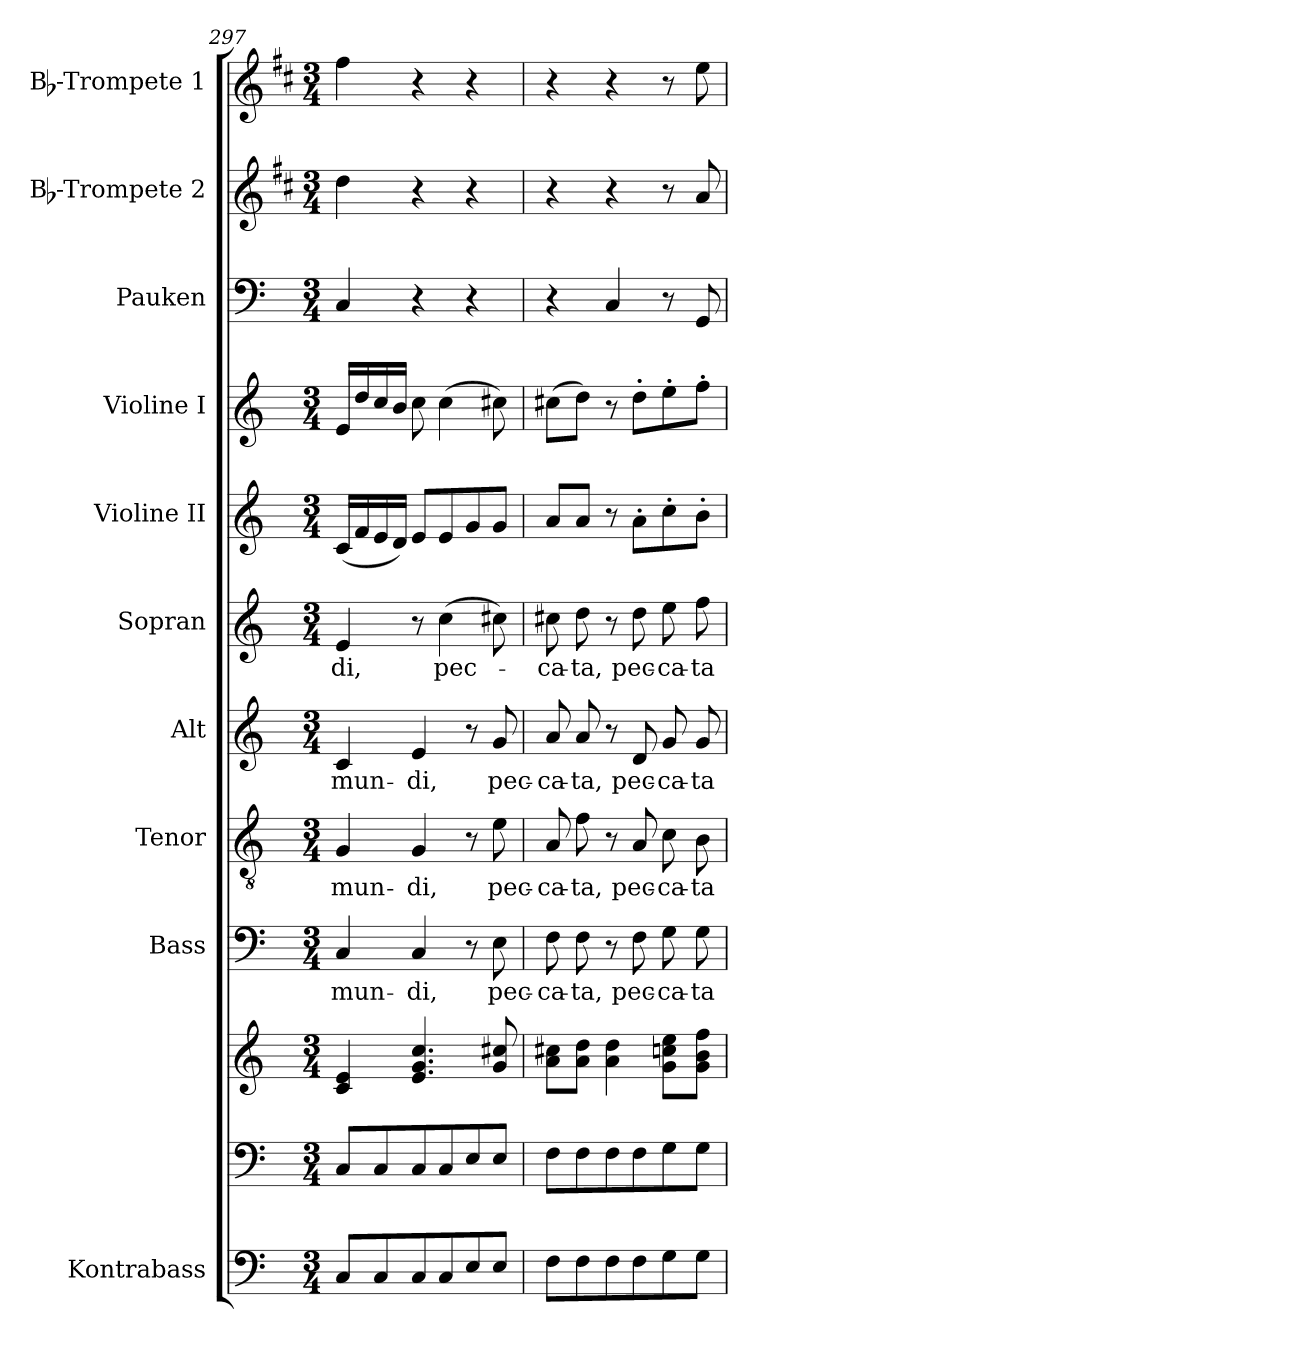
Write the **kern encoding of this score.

**kern	**kern	**kern	**kern	**text	**kern	**text	**kern	**text	**kern	**text	**kern	**kern	**kern	**kern	**kern
*part11	*part10	*part10	*part9	*part9	*part8	*part8	*part7	*part7	*part6	*part6	*part5	*part4	*part3	*part2	*part1
*staff12	*staff11	*staff10	*staff9	*staff9	*staff8	*staff8	*staff7	*staff7	*staff6	*staff6	*staff5	*staff4	*staff3	*staff2	*staff1
*I"Kontrabass	*	*	*I"Bass	*	*I"Tenor	*	*I"Alt	*	*I"Sopran	*	*I"Violine II	*I"Violine I	*I"Pauken	*I"Bb-Trompete 2	*I"Bb-Trompete 1
*I'Kb.	*	*	*I'B.	*	*I'T.	*	*I'A.	*	*I'S.	*	*I'Vl. II	*I'Vl. I	*I'Pk.	*I'Bb Trp. 2	*I'Bb Trp. 1
!!LO:PB:g=z
*clefF4	*clefF4	*clefG2	*clefF4	*	*clefGv2	*	*clefG2	*	*clefG2	*	*clefG2	*clefG2	*clefF4	*clefG2	*clefG2
*ITrd7c12	*	*	*	*	*	*	*	*	*	*	*	*	*	*ITrd1c2	*ITrd1c2
*k[]	*k[]	*k[]	*k[]	*	*k[]	*	*k[]	*	*k[]	*	*k[]	*k[]	*k[]	*k[]	*k[]
*C:	*C:	*C:	*C:	*	*C:	*	*C:	*	*C:	*	*C:	*C:	*C:	*C:	*C:
*M3/4	*M3/4	*M3/4	*M3/4	*	*M3/4	*	*M3/4	*	*M3/4	*	*M3/4	*M3/4	*M3/4	*M3/4	*M3/4
=297	=297	=297	=297	=297	=297	=297	=297	=297	=297	=297	=297	=297	=297	=297	=297
!	!	!	!	!LO:LY:b	!	!LO:LY:b	!	!LO:LY:b	!	!LO:LY:b	!	!	!	!	!
8CC/L	8C/L	4c/ 4e/	4C/	mun-	4G/	mun-	4c/	mun-	4e/	-di,	(<16c/LL	16e/LL	4C/	4cc\	4ee\
.	.	.	.	.	.	.	.	.	.	.	16f/	16dd/	.	.	.
8CC/	8C/	.	.	.	.	.	.	.	.	.	16e/	16cc/	.	.	.
.	.	.	.	.	.	.	.	.	.	.	16d/JJ)	16b/JJ	.	.	.
!	!	!	!	!LO:LY:b	!	!LO:LY:b	!	!LO:LY:b	!	!	!	!	!	!	!
8CC/	8C/	4.e/ 4.g/ 4.cc/	4C/	-di,	4G/	-di,	4e/	-di,	8r	.	8e/L	8cc\	4r	4r	4r
!	!	!	!	!	!	!	!	!	!	!LO:LY:b	!	!	!	!	!
8CC/	8C/	.	.	.	.	.	.	.	(>4cc\	pec-	8e/	(>4cc\	.	.	.
8EE/	8E/	.	8r	.	8r	.	8r	.	.	.	8g/	.	4r	4r	4r
!	!	!	!	!LO:LY:b	!	!LO:LY:b	!	!LO:LY:b	!	!	!	!	!	!	!
8EE/J	8E/J	8g/ 8cc#X/	8E\	pec-	8e\	pec-	8g/	pec-	8cc#X\)	.	8g/J	8cc#X\)	.	.	.
=298	=298	=298	=298	=298	=298	=298	=298	=298	=298	=298	=298	=298	=298	=298	=298
!	!	!	!	!LO:LY:b	!	!LO:LY:b	!	!LO:LY:b	!	!LO:LY:b	!	!	!	!	!
8FF\L	8F\L	8a\ 8cc#X\L	8F\	-ca-	8A/	-ca-	8a/	-ca-	8cc#X\	-ca-	8a/L	(>8cc#X\L	4r	4r	4r
!	!	!	!	!LO:LY:b	!	!LO:LY:b	!	!LO:LY:b	!	!LO:LY:b	!	!	!	!	!
8FF\	8F\	8a\ 8dd\J	8F\	-ta,	8f\	-ta,	8a/	-ta,	8dd\	-ta,	8a/J	8dd\J)	.	.	.
8FF\	8F\	4a\ 4dd\	8r	.	8r	.	8r	.	8r	.	8r	8r	4C/	4r	4r
!	!	!	!	!LO:LY:b	!	!LO:LY:b	!	!LO:LY:b	!	!LO:LY:b	!	!	!	!	!
8FF\	8F\	.	8F\	pec-	8A/	pec-	8d/	pec-	8dd\	pec-	8a'>\L	8dd'>\L	.	.	.
!	!	!	!	!LO:LY:b	!	!LO:LY:b	!	!LO:LY:b	!	!LO:LY:b	!	!	!	!	!
8GG\	8G\	8g\ 8ccn\ 8ee\L	8G\	-ca-	8c\	-ca-	8g/	-ca-	8ee\	-ca-	8cc'>\	8ee'>\	8r	8r	8r
!	!	!	!	!LO:LY:b	!	!LO:LY:b	!	!LO:LY:b	!	!LO:LY:b	!	!	!	!	!
8GG\J	8G\J	8g\ 8b\ 8ff\J	8G\	-ta	8B\	-ta	8g/	-ta	8ff\	-ta	8b'>\J	8ff'>\J	8GG/	8g/	8dd\
=	=	=	=	=	=	=	=	=	=	=	=	=	=	=	=
*-	*-	*-	*-	*-	*-	*-	*-	*-	*-	*-	*-	*-	*-	*-	*-
